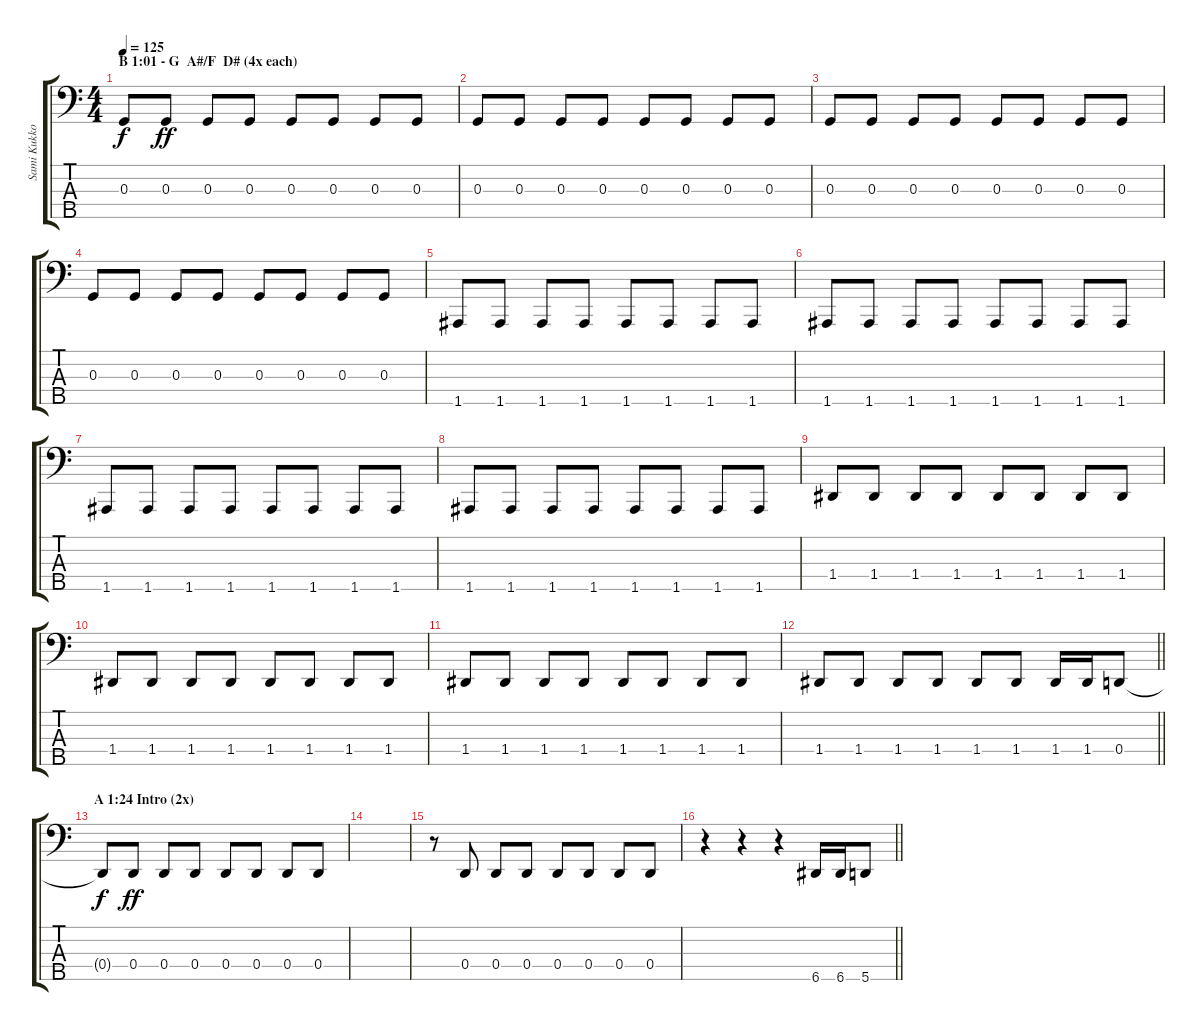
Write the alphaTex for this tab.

\track ("Sami Kukkohovi (5-string bass guitar)" "Sami Kukko") {instrument electricbasspick}
\staff {score tabs}
\tuning (F2 C2 G1 D1 A0) {hide}
\ts (4 4)
\section ("" "B 1:01 - G  A#/F  D# (4x each)")
\tempo 125
\clef f4
\ks c
0.3{t}.8{dy f} 0.3.8{dy ff} 0.3.8 0.3.8 0.3.8 0.3.8 0.3.8 0.3.8 |
0.3.8 0.3.8 0.3.8 0.3.8 0.3.8 0.3.8 0.3.8 0.3.8 |
0.3.8 0.3.8 0.3.8 0.3.8 0.3.8 0.3.8 0.3.8 0.3.8 |
0.3.8 0.3.8 0.3.8 0.3.8 0.3.8 0.3.8 0.3.8 0.3.8 |
1.5.8 1.5.8 1.5.8 1.5.8 1.5.8 1.5.8 1.5.8 1.5.8 |
1.5.8 1.5.8 1.5.8 1.5.8 1.5.8 1.5.8 1.5.8 1.5.8 |
1.5.8 1.5.8 1.5.8 1.5.8 1.5.8 1.5.8 1.5.8 1.5.8 |
1.5.8 1.5.8 1.5.8 1.5.8 1.5.8 1.5.8 1.5.8 1.5.8 |
1.4.8 1.4.8 1.4.8 1.4.8 1.4.8 1.4.8 1.4.8 1.4.8 |
1.4.8 1.4.8 1.4.8 1.4.8 1.4.8 1.4.8 1.4.8 1.4.8 |
1.4.8 1.4.8 1.4.8 1.4.8 1.4.8 1.4.8 1.4.8 1.4.8 |
\barLineRight lightlight
1.4.8 1.4.8 1.4.8 1.4.8 1.4.8 1.4.8 1.4.16 1.4.16 0.4.8 |
\section ("" "A 1:24 Intro (2x)")
0.4{t}.8{dy f} 0.4.8{dy ff} 0.4.8 0.4.8 0.4.8 0.4.8 0.4.8 0.4.8 |
|
r.8 0.4.8 0.4.8 0.4.8 0.4.8 0.4.8 0.4.8 0.4.8 |
\barLineRight lightlight
r.4 r.4 r.4 6.5.16 6.5.16 5.5.8
